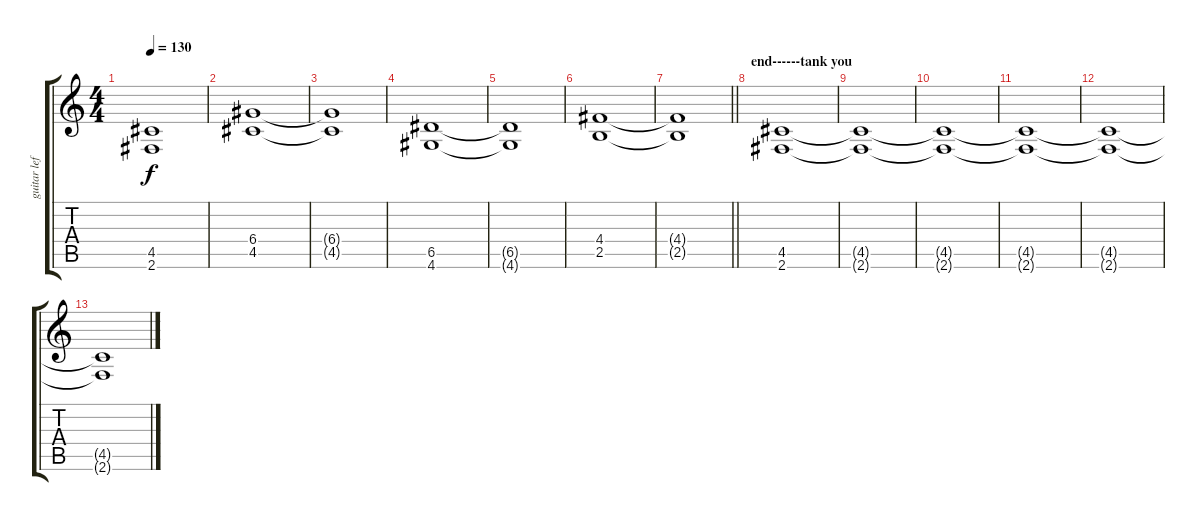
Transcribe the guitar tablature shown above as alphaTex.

\track ("guitar left _center" "guitar lef") {instrument acousticguitarnylon}
\staff {score tabs}
\tuning (E4 B3 G3 D3 A2 E2) {hide}
\ts (4 4)
\tempo 130
\clef g2
\ks c
(4.5{t} 2.6{t}).1{txt "" dy f} |
(6.4 4.5).1 |
(6.4{t} 4.5{t}).1 |
(6.5 4.6).1 |
(6.5{t} 4.6{t}).1 |
(4.4 2.5).1 |
\barLineRight lightlight
(4.4{t} 2.5{t}).1 |
\section ("" "end------tank you")
(4.5 2.6).1{txt ""} |
(4.5{t} 2.6{t}).1 |
(4.5{t} 2.6{t}).1{volume 0} |
(4.5{t} 2.6{t}).1 |
(4.5{t} 2.6{t}).1 |
(4.5{t} 2.6{t}).1
